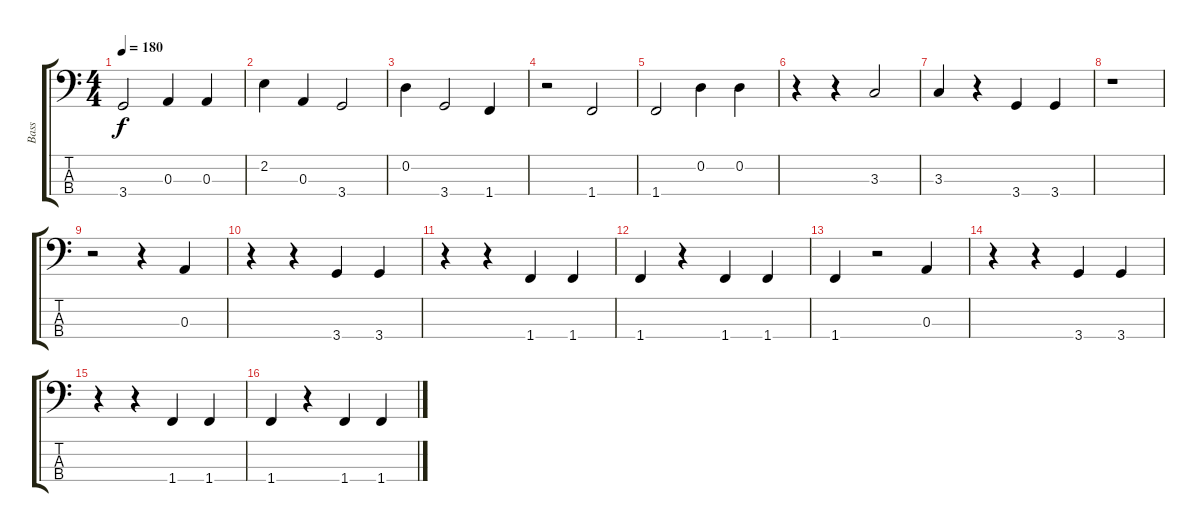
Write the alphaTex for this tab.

\track ("Bass" "Bass") {instrument electricbassfinger}
\staff {score tabs}
\tuning (G2 D2 A1 E1) {hide}
\ts (4 4)
\tempo 180
\clef f4
\ks c
3.4.2{dy f} 0.3.4 0.3.4 |
2.2.4 0.3.4 3.4.2 |
0.2.4 3.4.2 1.4.4 |
r.2 1.4.2 |
1.4.2 0.2.4 0.2.4 |
r.4 r.4 3.3.2 |
3.3.4 r.4 3.4.4 3.4.4 |
r.1 |
r.2 r.4 0.3.4 |
r.4 r.4 3.4.4 3.4.4 |
r.4 r.4 1.4.4 1.4.4 |
1.4.4 r.4 1.4.4 1.4.4 |
1.4.4 r.2 0.3.4 |
r.4 r.4 3.4.4 3.4.4 |
r.4 r.4 1.4.4 1.4.4 |
1.4.4 r.4 1.4.4 1.4.4
